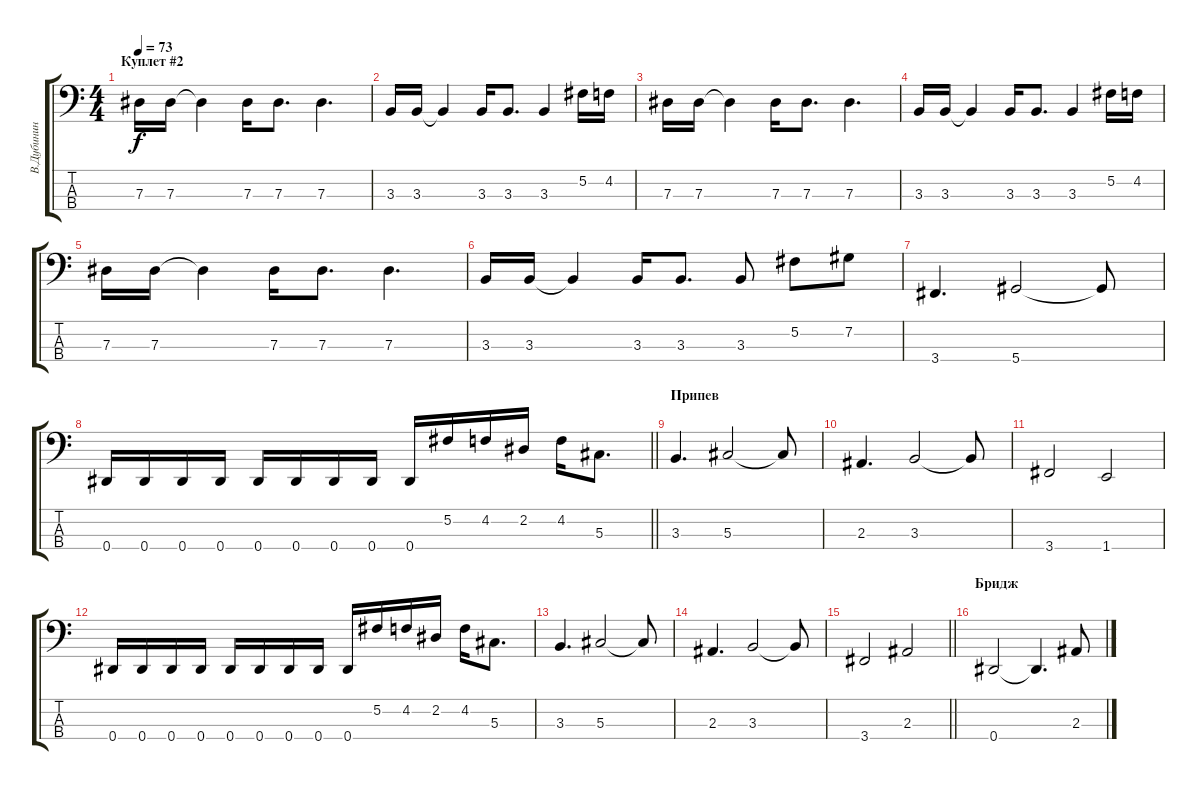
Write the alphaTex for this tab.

\track ("В.Дубинин" "В.Дубинин") {instrument electricbassfinger}
\staff {score tabs}
\tuning (Gb2 Db2 Ab1 Eb1) {hide}
\ts (4 4)
\section ("" "Куплет #2")
\tempo 73
\clef f4
\ks c
7.3.16{dy f} 7.3.16 7.3{t}.4 7.3.16 7.3.8{d} 7.3.4{d} |
3.3.16 3.3.16 3.3{t}.4 3.3.16 3.3.8{d} 3.3.4 5.2.16 4.2.16 |
7.3.16 7.3.16 7.3{t}.4 7.3.16 7.3.8{d} 7.3.4{d} |
3.3.16 3.3.16 3.3{t}.4 3.3.16 3.3.8{d} 3.3.4 5.2.16 4.2.16 |
7.3.16 7.3.16 7.3{t}.4 7.3.16 7.3.8{d} 7.3.4{d} |
3.3.16 3.3.16 3.3{t}.4 3.3.16 3.3.8{d} 3.3.8 5.2.8 7.2.8 |
3.4.4{d} 5.4.2 5.4{t}.8 |
\barLineRight lightlight
0.4.16 0.4.16 0.4.16 0.4.16 0.4.16 0.4.16 0.4.16 0.4.16 0.4.16 5.2.16 4.2.16 2.2.16 4.2.16 5.3.8{d} |
\section ("" "Припев")
3.3.4{d} 5.3.2 5.3{t}.8 |
2.3.4{d} 3.3.2 3.3{t}.8 |
3.4.2 1.4.2 |
0.4.16 0.4.16 0.4.16 0.4.16 0.4.16 0.4.16 0.4.16 0.4.16 0.4.16 5.2.16 4.2.16 2.2.16 4.2.16 5.3.8{d} |
3.3.4{d} 5.3.2 5.3{t}.8 |
2.3.4{d} 3.3.2 3.3{t}.8 |
\barLineRight lightlight
3.4.2 2.3.2 |
\section ("" "Бридж")
0.4.2 0.4{t}.4{d} 2.3.8
